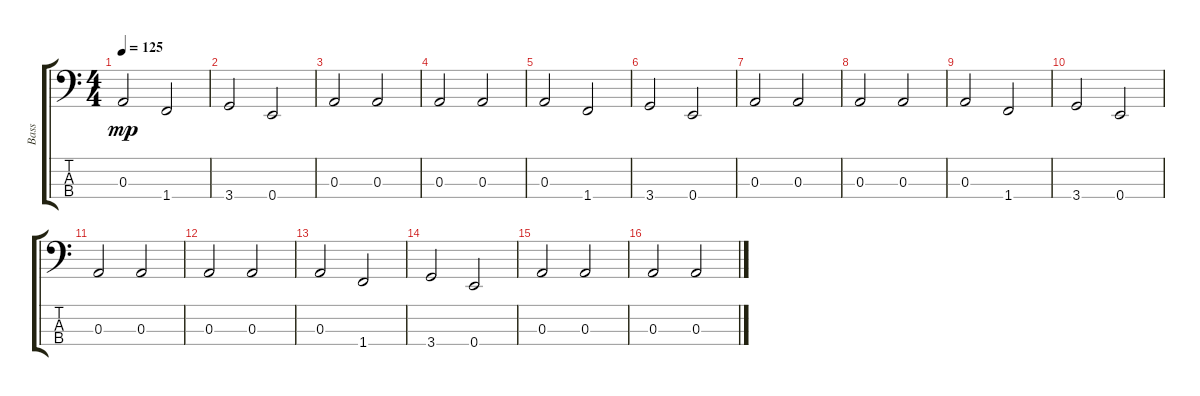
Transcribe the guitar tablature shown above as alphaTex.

\track ("Bass" "Bass") {instrument acousticbass}
\staff {score tabs}
\tuning (G2 D2 A1 E1) {hide}
\ts (4 4)
\tempo 125
\clef f4
\ks c
0.3.2{dy mp} 1.4.2 |
3.4.2 0.4.2 |
0.3.2 0.3.2 |
0.3.2 0.3.2 |
0.3.2 1.4.2 |
3.4.2 0.4.2 |
0.3.2 0.3.2 |
0.3.2 0.3.2 |
0.3.2 1.4.2 |
3.4.2 0.4.2 |
0.3.2 0.3.2 |
0.3.2 0.3.2 |
0.3.2{volume 12} 1.4.2{volume 10} |
3.4.2{volume 9} 0.4.2{volume 7} |
0.3.2{volume 6} 0.3.2{volume 5} |
0.3.2{volume 3} 0.3.2{volume 2}
